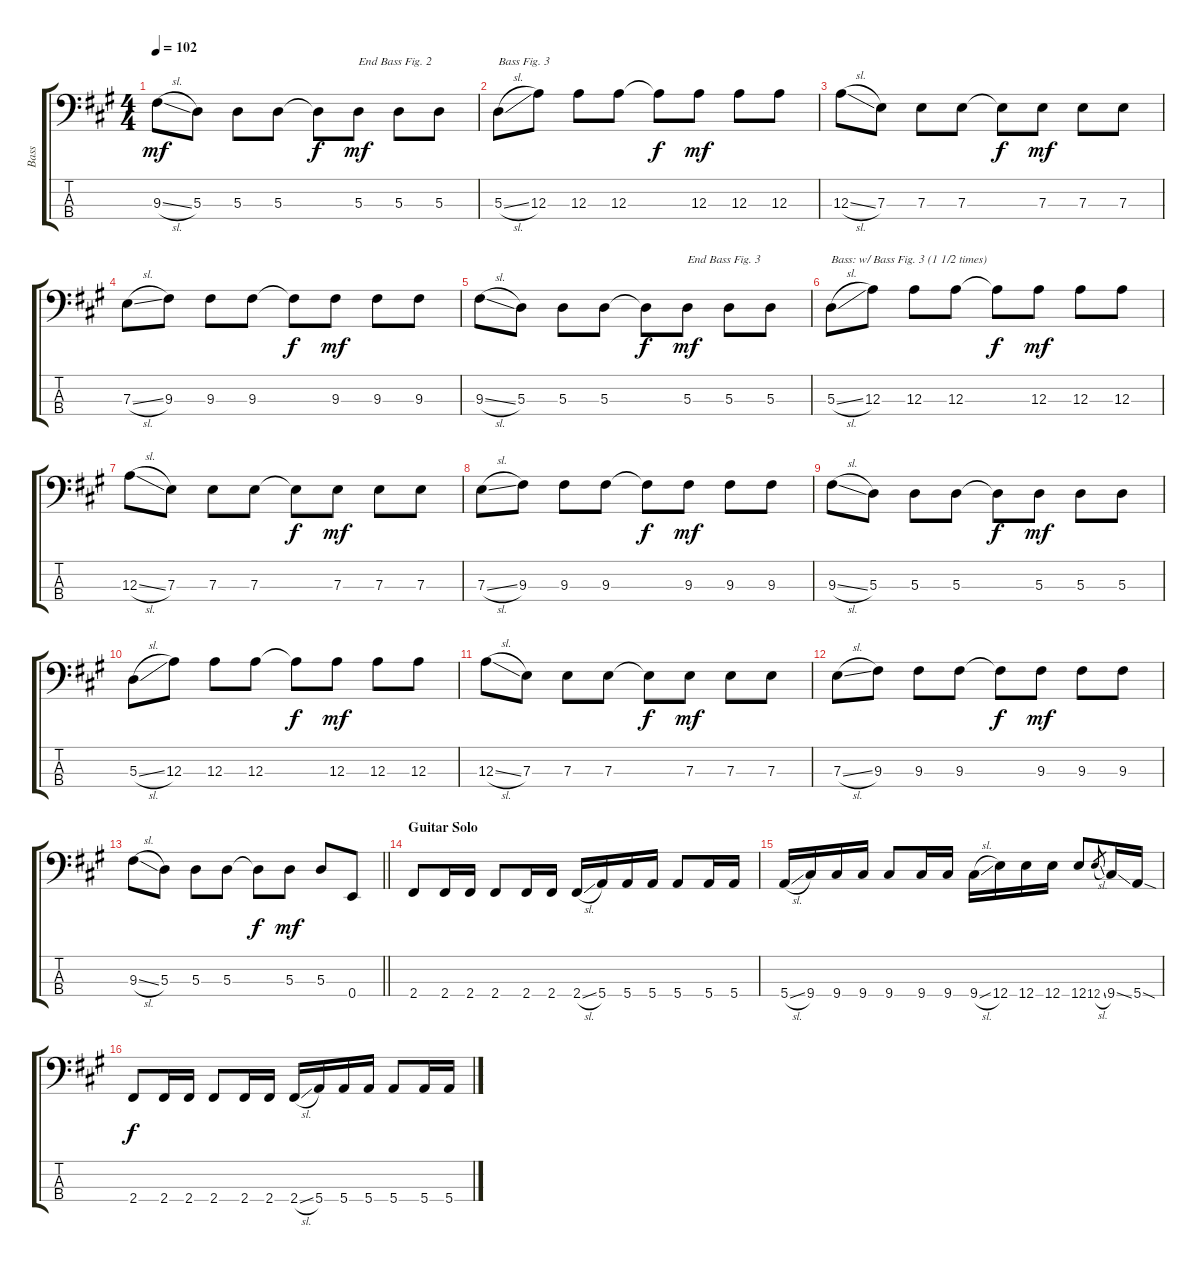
\track ("Bass" "Bass") {instrument electricbassfinger}
\staff {score tabs}
\tuning (G2 D2 A1 E1) {hide}
\ts (4 4)
\tempo 102
\clef f4
\ks f#minor
9.3{sl}.8{dy mf} 5.3.8 5.3.8 5.3.8 5.3{t}.8{dy f} 5.3.8{txt "End Bass Fig. 2" dy mf} 5.3.8 5.3.8 |
5.3{sl}.8{txt "Bass Fig. 3"} 12.3.8 12.3.8 12.3.8 12.3{t}.8{dy f} 12.3.8{dy mf} 12.3.8 12.3.8 |
12.3{sl}.8 7.3.8 7.3.8 7.3.8 7.3{t}.8{dy f} 7.3.8{dy mf} 7.3.8 7.3.8 |
7.3{sl}.8 9.3.8 9.3.8 9.3.8 9.3{t}.8{dy f} 9.3.8{dy mf} 9.3.8 9.3.8 |
9.3{sl}.8 5.3.8 5.3.8 5.3.8 5.3{t}.8{dy f} 5.3.8{txt "End Bass Fig. 3" dy mf} 5.3.8 5.3.8 |
5.3{sl}.8{txt "Bass: w/ Bass Fig. 3 (1 1/2 times)"} 12.3.8 12.3.8 12.3.8 12.3{t}.8{dy f} 12.3.8{dy mf} 12.3.8 12.3.8 |
12.3{sl}.8 7.3.8 7.3.8 7.3.8 7.3{t}.8{dy f} 7.3.8{dy mf} 7.3.8 7.3.8 |
7.3{sl}.8 9.3.8 9.3.8 9.3.8 9.3{t}.8{dy f} 9.3.8{dy mf} 9.3.8 9.3.8 |
9.3{sl}.8 5.3.8 5.3.8 5.3.8 5.3{t}.8{dy f} 5.3.8{dy mf} 5.3.8 5.3.8 |
5.3{sl}.8 12.3.8 12.3.8 12.3.8 12.3{t}.8{dy f} 12.3.8{dy mf} 12.3.8 12.3.8 |
12.3{sl}.8 7.3.8 7.3.8 7.3.8 7.3{t}.8{dy f} 7.3.8{dy mf} 7.3.8 7.3.8 |
7.3{sl}.8 9.3.8 9.3.8 9.3.8 9.3{t}.8{dy f} 9.3.8{dy mf} 9.3.8 9.3.8 |
\barLineRight lightlight
9.3{sl}.8 5.3.8 5.3.8 5.3.8 5.3{t}.8{dy f} 5.3.8{dy mf} 5.3.8 0.4.8 |
\section ("" "Guitar Solo")
2.4.8 2.4.16 2.4.16 2.4.8 2.4.16 2.4.16 2.4{sl}.16 5.4.16 5.4.16 5.4.16 5.4.8 5.4.16 5.4.16 |
5.4{sl}.16 9.4.16 9.4.16 9.4.16 9.4.8 9.4.16 9.4.16 9.4{sl}.16 12.4.16 12.4.16 12.4.16 12.4.8 12.4{sl}.8{gr} 9.4{ss}.16 5.4{sod}.16 |
2.4.8{dy f} 2.4.16 2.4.16 2.4.8 2.4.16 2.4.16 2.4{sl}.16 5.4.16 5.4.16 5.4.16 5.4.8 5.4.16 5.4.16
